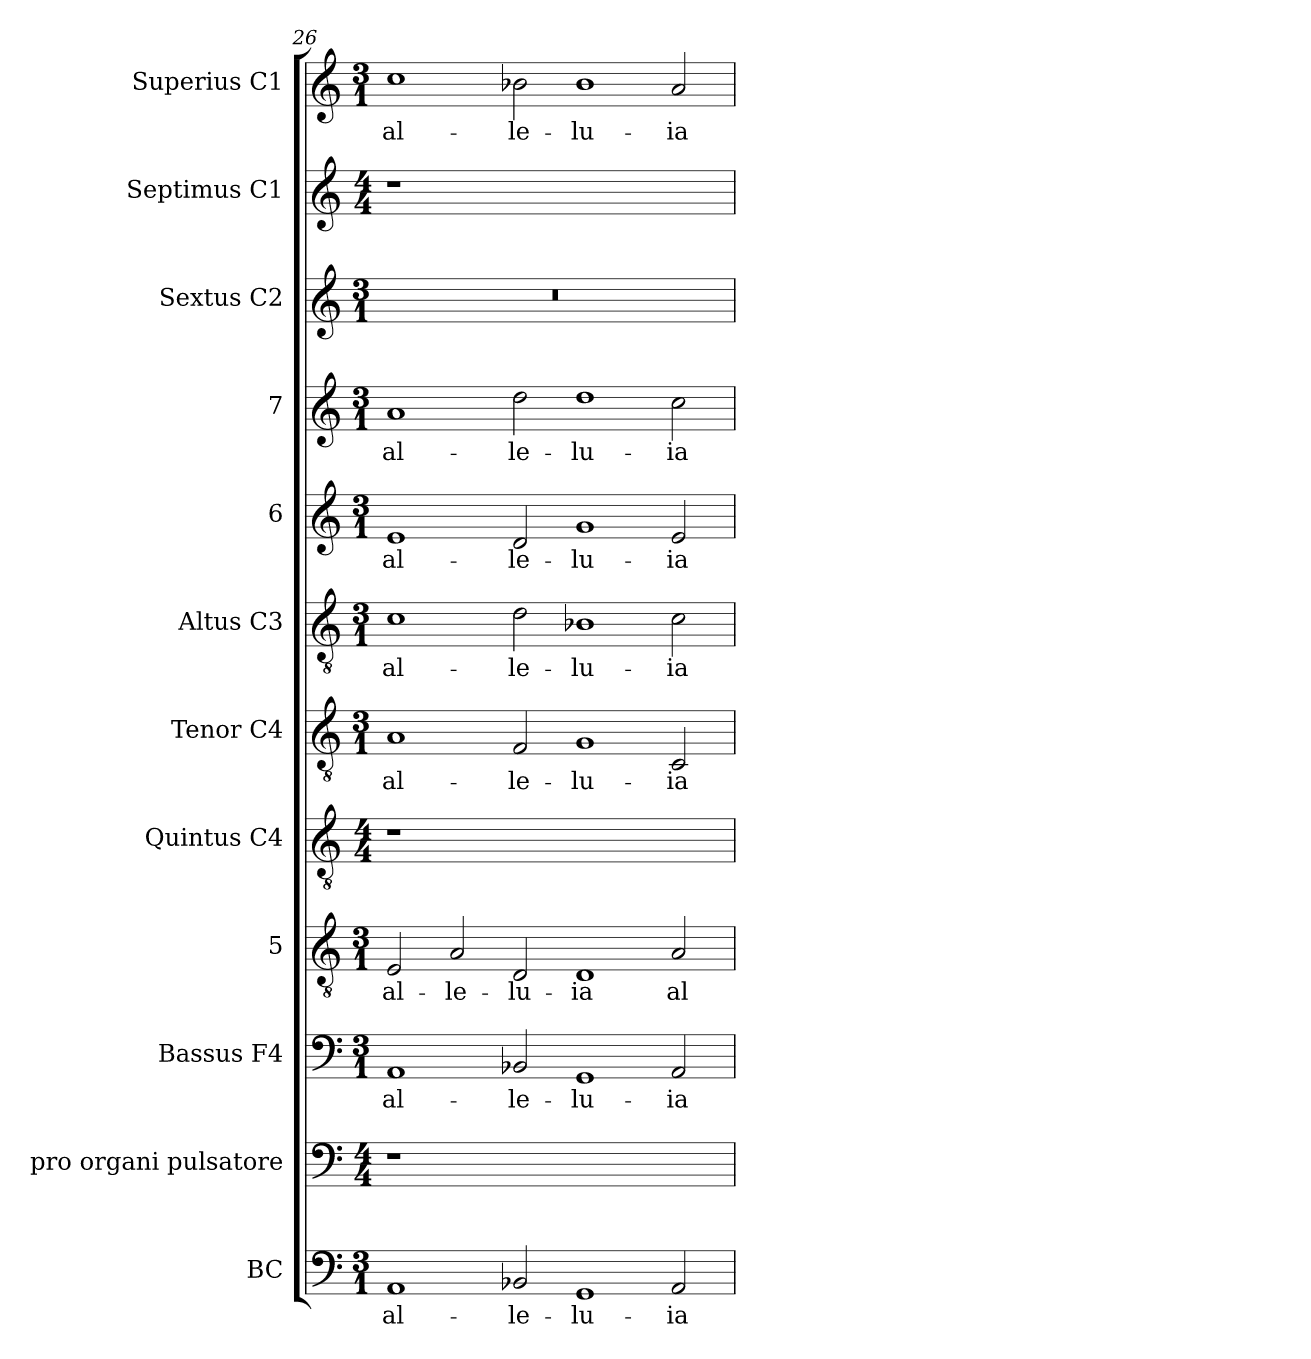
**kern	**text	**kern	**kern	**text	**kern	**text	**kern	**kern	**text	**kern	**text	**kern	**text	**kern	**text	**kern	**kern	**kern	**text
*part12	*part12	*part11	*part10	*part10	*part9	*part9	*part8	*part7	*part7	*part6	*part6	*part5	*part5	*part4	*part4	*part3	*part2	*part1	*part1
*staff12	*staff12	*staff11	*staff10	*staff10	*staff9	*staff9	*staff8	*staff7	*staff7	*staff6	*staff6	*staff5	*staff5	*staff4	*staff4	*staff3	*staff2	*staff1	*staff1
*I"BC	*	*I"pro organi  pulsatore	*I"Bassus  F4	*	*I"5	*	*I"Quintus  C4	*I"Tenor  C4	*	*I"Altus  C3	*	*I"6	*	*I"7	*	*I"Sextus  C2	*I"Septimus  C1	*I"Superius  C1	*
*I'BC	*	*	*I'B	*	*	*	*	*I'T	*	*I'A	*	*	*	*	*	*I'S	*	*I'S	*
*clefF4	*	*clefF4	*clefF4	*	*clefGv2	*	*clefGv2	*clefGv2	*	*clefGv2	*	*clefG2	*	*clefG2	*	*clefG2	*clefG2	*clefG2	*
*k[]	*	*k[]	*k[]	*	*k[]	*	*k[]	*k[]	*	*k[]	*	*k[]	*	*k[]	*	*k[]	*k[]	*k[]	*
*C:	*	*C:	*C:	*	*C:	*	*C:	*C:	*	*C:	*	*C:	*	*C:	*	*C:	*C:	*C:	*
*M3/1	*	*M4/4	*M3/1	*	*M3/1	*	*M4/4	*M3/1	*	*M3/1	*	*M3/1	*	*M3/1	*	*M3/1	*M4/4	*M3/1	*
=26	=26	=26	=26	=26	=26	=26	=26	=26	=26	=26	=26	=26	=26	=26	=26	=26	=26	=26	=26
!	!LO:LY:a:cj	!	!	!LO:LY:b:cj	!	!LO:LY:b:cj	!	!	!LO:LY:b:cj	!	!LO:LY:b:cj	!	!LO:LY:b:cj	!	!LO:LY:b:cj	!	!	!	!LO:LY:b:cj
1AA	al-	1r	1AA	al-	2E/	al-	1r	1A	al-	1c	al-	1e	al-	1a	al-	0.r	1r	1cc	al-
!	!	!	!	!	!	!LO:LY:b:cj	!	!	!	!	!	!	!	!	!	!	!	!	!
.	.	.	.	.	2A/	-le-	.	.	.	.	.	.	.	.	.	.	.	.	.
!	!LO:LY:a:cj	!	!	!LO:LY:b:cj	!	!LO:LY:b:cj	!	!	!LO:LY:b:cj	!	!LO:LY:b:cj	!	!LO:LY:b:cj	!	!LO:LY:b:cj	!	!	!	!LO:LY:b:cj
2BB-X/	-le-	0ryy	2BB-X/	-le-	2D/	-lu-	0ryy	2F/	-le-	2d\	-le-	2d/	-le-	2dd\	-le-	.	0ryy	2b-X\	-le-
!	!LO:LY:a:cj	!	!	!LO:LY:b:cj	!	!LO:LY:b:cj	!	!	!LO:LY:b:cj	!	!LO:LY:b:cj	!	!LO:LY:b:cj	!	!LO:LY:b:cj	!	!	!	!LO:LY:b:cj
1GG	-lu-	.	1GG	-lu-	1D	-ia	.	1G	-lu-	1B-X	-lu-	1g	-lu-	1dd	-lu-	.	.	1b-	-lu-
!	!LO:LY:a:cj	!	!	!LO:LY:b:cj	!	!LO:LY:b:cj	!	!	!LO:LY:b:cj	!	!LO:LY:b:cj	!	!LO:LY:b:cj	!	!LO:LY:b:cj	!	!	!	!LO:LY:b:cj
2AA/	-ia	.	2AA/	-ia	2A/	al-	.	2C/	-ia	2c\	-ia	2e/	-ia	2cc\	-ia	.	.	2a/	-ia
=	=	=	=	=	=	=	=	=	=	=	=	=	=	=	=	=	=	=	=
*-	*-	*-	*-	*-	*-	*-	*-	*-	*-	*-	*-	*-	*-	*-	*-	*-	*-	*-	*-
